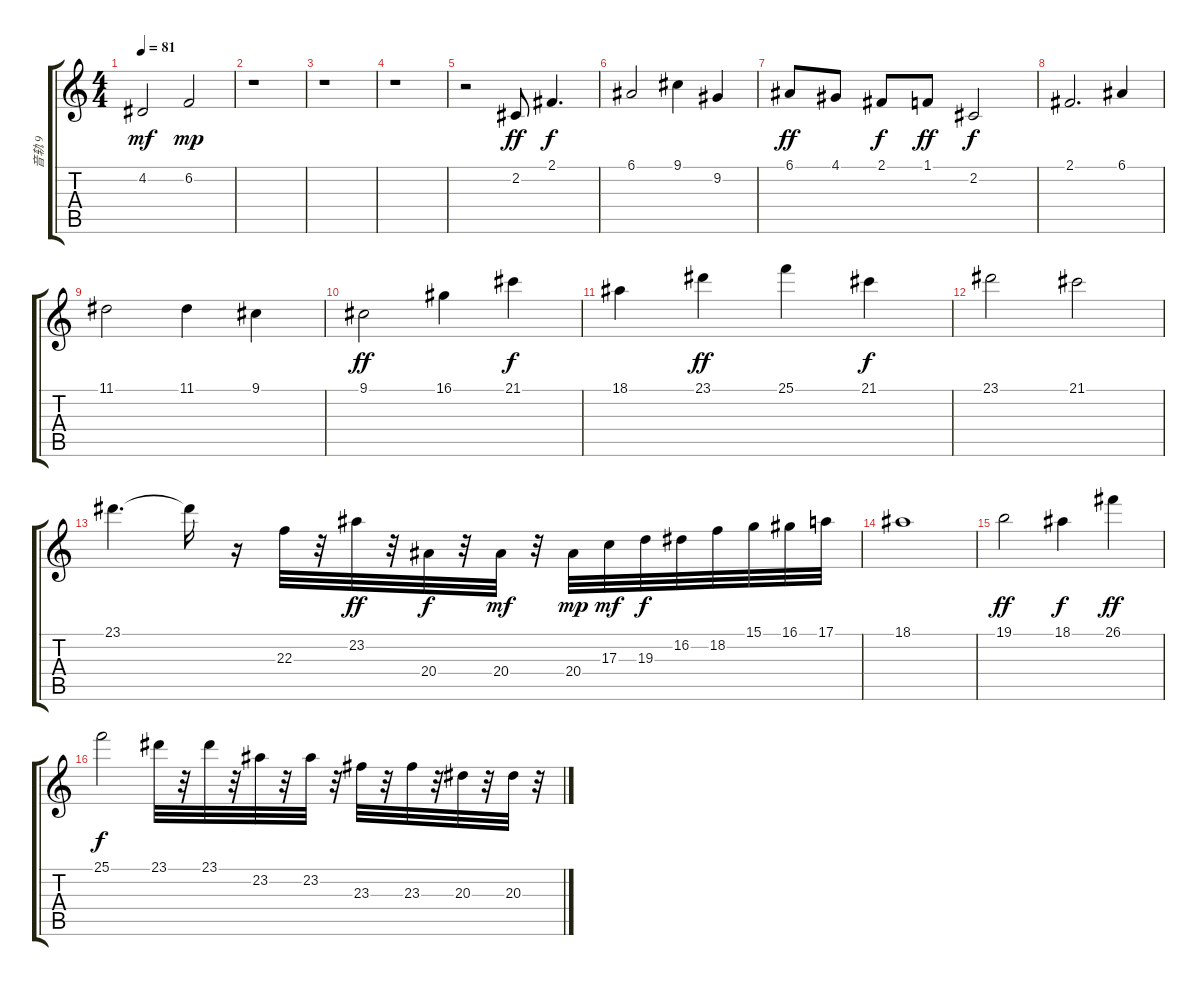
\track ("音轨 9" "音轨 9") {instrument stringensemble1}
\staff {score tabs}
\tuning (E4 B3 G3 D3 A2 E2) {hide}
\ts (4 4)
\tempo 81
\clef g2
\ks c
4.2.2{dy mf} 6.2.2{dy mp} |
r.1 |
r.1 |
r.1 |
r.2 2.2.8{dy ff} 2.1.4{d dy f} |
6.1.2 9.1.4 9.2.4 |
6.1.8{dy ff} 4.1.8 2.1.8{dy f} 1.1.8{dy ff} 2.2.2{dy f} |
2.1.2{d} 6.1.4 |
11.1.2 11.1.4 9.1.4 |
9.1.2{dy ff} 16.1.4 21.1.4{dy f} |
18.1.4 23.1.4{dy ff} 25.1.4 21.1.4{dy f} |
23.1.2 21.1.2 |
23.1.4{d} 23.1{t}.16 r.16 22.3.32 r.32 23.2.32{dy ff} r.32 20.4.32{dy f} r.32 20.4.32{dy mf} r.32 20.4.32{dy mp} 17.3.32{dy mf} 19.3.32{dy f} 16.2.32 18.2.32 15.1.32 16.1.32 17.1.32 |
18.1.1 |
19.1.2{dy ff} 18.1.4{dy f} 26.1.4{dy ff} |
25.1.2{dy f} 23.1.32 r.32 23.1.32 r.32 23.2.32 r.32 23.2.32 r.32 23.3.32 r.32 23.3.32 r.32 20.3.32 r.32 20.3.32 r.32
